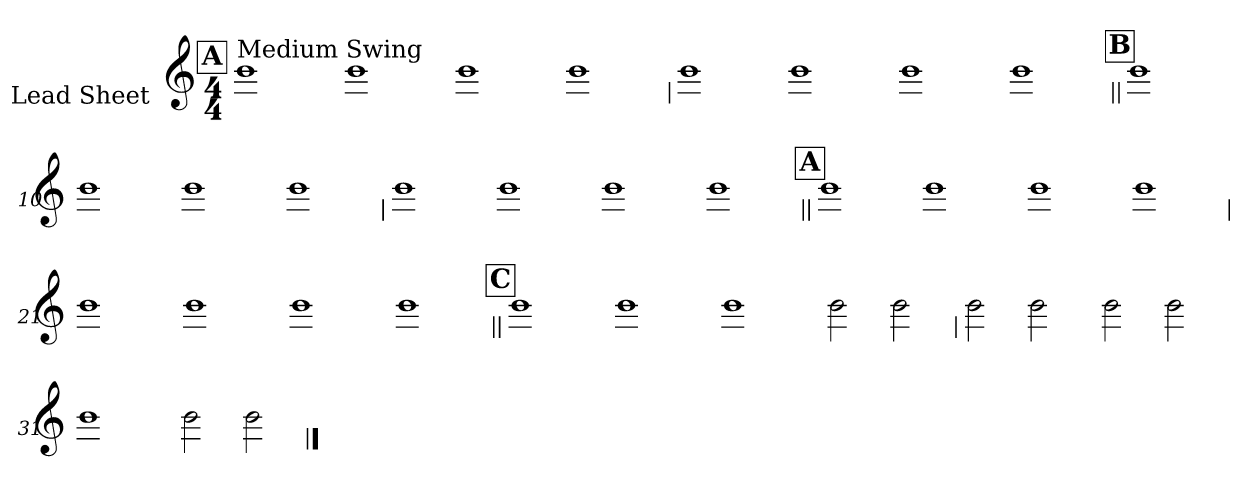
**kern
*part1
*staff1
*I"Lead Sheet
*stria0
*clefG2
*k[]
*C:
*M4/4
!!LO:REH:place=s1:a:t=A
=1||
!LO:TX:a:t=Medium Swing
1b
=2-
1b
=3-
1b
=4-
1b
!!LO:LB:g=z
=5
1b
=6-
1b
=7-
1b
=8-
1b
!!LO:LB:g=z
!!LO:REH:place=s1:a:t=B
=9||
1b
=10-
1b
=11-
1b
=12-
1b
!!LO:LB:g=z
=13
1b
=14-
1b
=15-
1b
=16-
1b
!!LO:LB:g=z
!!LO:REH:place=s1:a:t=A
=17||
1b
=18-
1b
=19-
1b
=20-
1b
!!LO:LB:g=z
=21
1b
=22-
1b
=23-
1b
=24-
1b
!!LO:LB:g=z
!!LO:REH:place=s1:a:t=C
=25||
1b
=26-
1b
=27-
1b
=28-
2b
2b
!!LO:LB:g=z
=29
2b
2b
=30-
2b
2b
=31-
1b
=32-
2b
2b
==
*-
